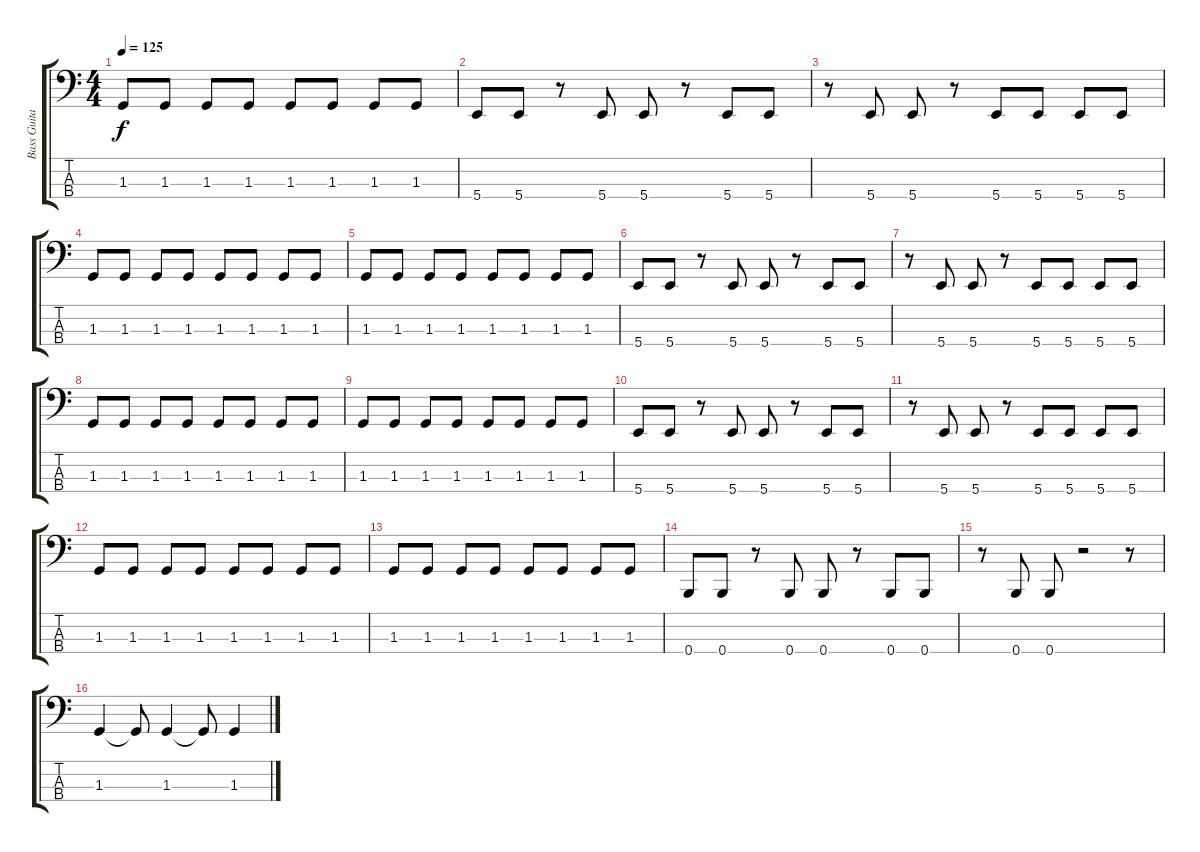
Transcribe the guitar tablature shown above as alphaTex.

\track ("Bass Guitar" "Bass Guita") {instrument electricbassfinger}
\staff {score tabs}
\tuning (Gb2 B1 Gb1 B0) {hide}
\ts (4 4)
\tempo 125
\clef f4
\ks c
1.3.8{dy f} 1.3.8 1.3.8 1.3.8 1.3.8 1.3.8 1.3.8 1.3.8 |
5.4.8 5.4.8 r.8 5.4.8 5.4.8 r.8 5.4.8 5.4.8 |
r.8 5.4.8 5.4.8 r.8 5.4.8 5.4.8 5.4.8 5.4.8 |
1.3.8 1.3.8 1.3.8 1.3.8 1.3.8 1.3.8 1.3.8 1.3.8 |
1.3.8 1.3.8 1.3.8 1.3.8 1.3.8 1.3.8 1.3.8 1.3.8 |
5.4.8 5.4.8 r.8 5.4.8 5.4.8 r.8 5.4.8 5.4.8 |
r.8 5.4.8 5.4.8 r.8 5.4.8 5.4.8 5.4.8 5.4.8 |
1.3.8 1.3.8 1.3.8 1.3.8 1.3.8 1.3.8 1.3.8 1.3.8 |
1.3.8 1.3.8 1.3.8 1.3.8 1.3.8 1.3.8 1.3.8 1.3.8 |
5.4.8 5.4.8 r.8 5.4.8 5.4.8 r.8 5.4.8 5.4.8 |
r.8 5.4.8 5.4.8 r.8 5.4.8 5.4.8 5.4.8 5.4.8 |
1.3.8 1.3.8 1.3.8 1.3.8 1.3.8 1.3.8 1.3.8 1.3.8 |
1.3.8 1.3.8 1.3.8 1.3.8 1.3.8 1.3.8 1.3.8 1.3.8 |
0.4.8 0.4.8 r.8 0.4.8 0.4.8 r.8 0.4.8 0.4.8 |
r.8 0.4.8 0.4.8 r.2 r.8 |
1.3.4 1.3{t}.8 1.3.4 1.3{t}.8 1.3.4
